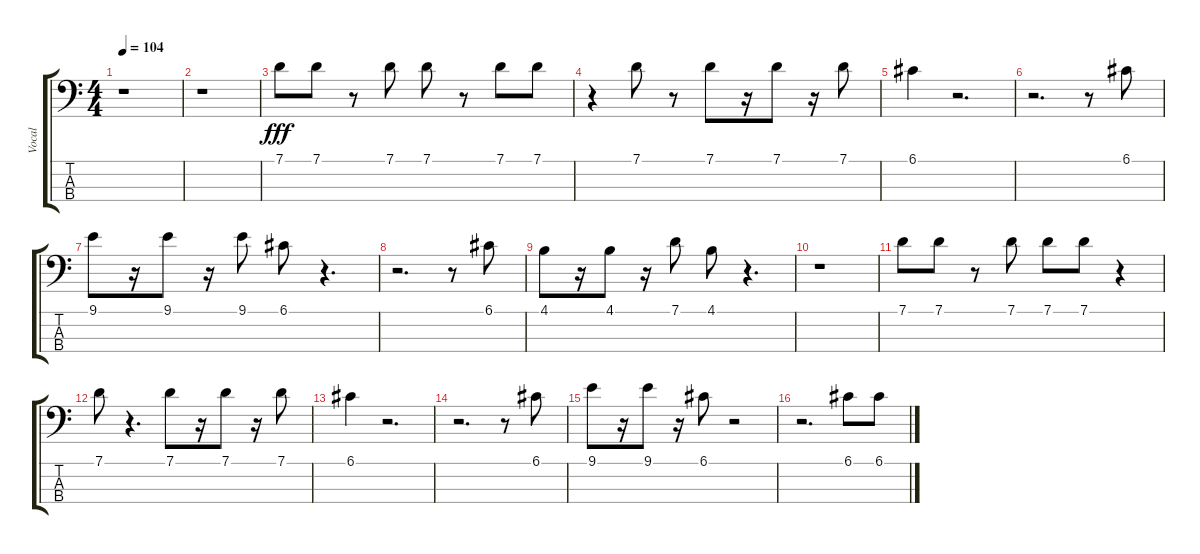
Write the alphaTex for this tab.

\track ("Vocal" "Vocal") {instrument synthbass1}
\staff {score tabs}
\tuning (G2 D2 A1 E1) {hide}
\ts (4 4)
\tempo 104
\clef f4
\ks c
r.1{dy fff} |
r.1 |
7.1.8 7.1.8 r.8 7.1.8 7.1.8 r.8 7.1.8 7.1.8 |
r.4 7.1.8 r.8 7.1.8 r.16 7.1.8 r.16 7.1.8 |
6.1.4 r.2{d} |
r.2{d} r.8 6.1.8 |
9.1.8 r.16 9.1.8 r.16 9.1.8 6.1.8 r.4{d} |
r.2{d} r.8 6.1.8 |
4.1.8 r.16 4.1.8 r.16 7.1.8 4.1.8 r.4{d} |
r.1 |
7.1.8 7.1.8 r.8 7.1.8 7.1.8 7.1.8 r.4 |
7.1.8 r.4{d} 7.1.8 r.16 7.1.8 r.16 7.1.8 |
6.1.4 r.2{d} |
r.2{d} r.8 6.1.8 |
9.1.8 r.16 9.1.8 r.16 6.1.8 r.2 |
r.2{d} 6.1.8 6.1.8
